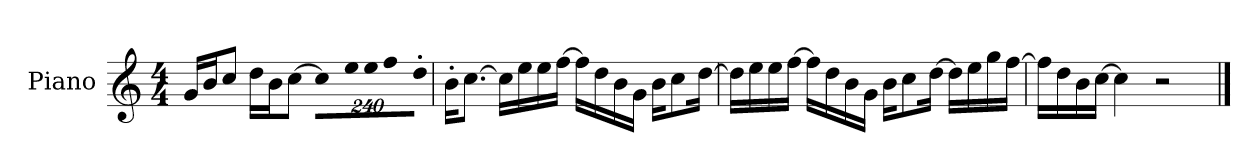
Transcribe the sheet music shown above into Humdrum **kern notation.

**kern
*part1
*staff1
*I"Piano
*I'P-no
*clefG2
*k[]
*M4/4
*MM90
=1
16g/LL
16b/J
8cc/J
16dd\LL
16b\J
[8cc\J
*Xbrackettup
!LO:N:vis=8
960%137cc\L]
!LO:N:vis=16
1920%137ee\L
!LO:N:vis=16
1920%137ee\J
!LO:N:vis=8
960%137ff\
!LO:N:vis=16
1920%137dd'\Jk
=2
16b'\KL
[8.cc\J
16cc\LL]
16ee\
16ee\
[16ff\JJ
16ff\LL]
16dd\
16b\
16g\JJ
16b\KL
8cc\
[16dd\Jk
=3
16dd\LL]
16ee\
16ee\
[16ff\JJ
16ff\LL]
16dd\
16b\
16g\JJ
16b\KL
8cc\
[16dd\Jk
16dd\LL]
16ee\
16gg\
[16ff\JJ
!!LO:LB:g=z
=4
16ff\LL]
16dd\
16b\
[16cc\JJ
4cc\]
2r
==
*-
